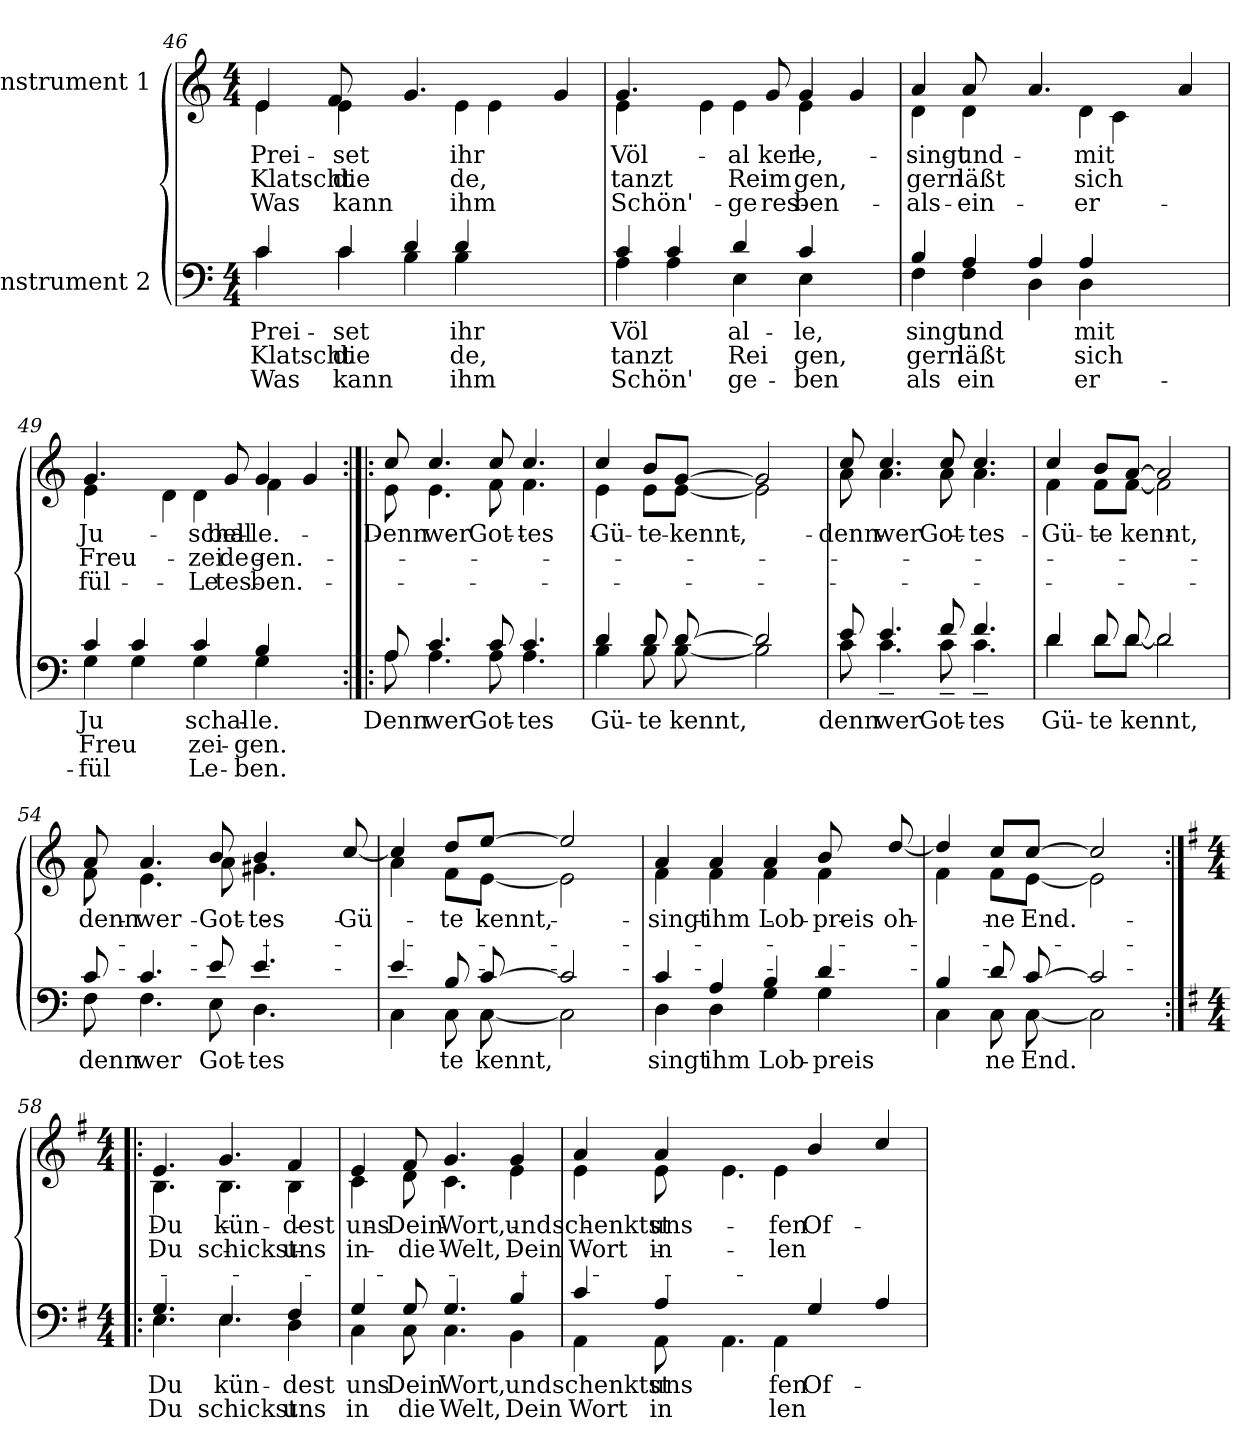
**kern	**text	**text	**text	**kern	**text	**text	**text
*part2	*part2	*part2	*part2	*part1	*part1	*part1	*part1
*staff2	*staff2	*staff2	*staff2	*staff1	*staff1	*staff1	*staff1
*I"Instrument 2	*	*	*	*I"Instrument 1	*	*	*
!!LO:LB:g=z
*clefF4	*	*	*	*clefG2	*	*	*
*k[]	*	*	*	*k[]	*	*	*
*C:	*	*	*	*C:	*	*	*
*M4/4	*	*	*	*M4/4	*	*	*
=46	=46	=46	=46	=46	=46	=46	=46
*^	*	*	*	*	*	*	*
!	!	!LO:LY:a:rj	!LO:LY:a:rj	!LO:LY:a:rj	!	!LO:LY:b:rj	!LO:LY:b:rj	!LO:LY:b:rj
*	*	*	*	*	*^	*	*	*
4c/	4c\	Prei-	-Klatscht	Was	4e/	4e\	Prei-	-Klatscht	Was
!	!	!LO:LY:a:rj	!LO:LY:a:rj	!LO:LY:a:rj	!	!	!LO:LY:b:rj	!LO:LY:b:rj	!LO:LY:b:rj
4c/	4c\	set	die	kann	4e\	8f/	set	die	kann
.	.	.	.	.	.	4.ryy	.	.	.
!	!	!LO:LY:a:rj	!LO:LY:a:rj	!LO:LY:a:rj	!	!	!	!	!
4d/	4B\	.	.	.	4.g/	.	.	.	.
!	!	!LO:LY:a:rj	!LO:LY:a:rj	!LO:LY:a:rj	!	!	!LO:LY:b:rj	!LO:LY:b:rj	!LO:LY:b:rj
4d/	4B\	ihr	de,	ihm	.	4e\	ihr	de,	ihm
!	!	!	!	!	!	!	!LO:LY:b:rj	!LO:LY:b:rj	!LO:LY:b:rj
.	.	.	.	.	4e\	.	.	.	.
4.ryy	4.ryy	.	.	.	.	4.ryy	.	.	.
.	.	.	.	.	4g/	.	.	.	.
=47	=47	=47	=47	=47	=47	=47	=47	=47	=47
!	!	!LO:LY:a:rj	!LO:LY:a:rj	!LO:LY:a:rj	!	!	!LO:LY:b:rj	!LO:LY:b:rj	!LO:LY:b:rj
4c/	4A\	Völ-	-tanzt	Schön'-	4.g/	4e\	Völ-	-tanzt	Schön'-
!	!	!LO:LY:a:rj	!LO:LY:a:rj	!LO:LY:a:rj	!	!	!	!	!
4c/	4A\	--	--	-	.	4ryy	.	.	.
.	.	.	.	.	4e\	.	.	.	.
!	!	!LO:LY:a:rj	!LO:LY:a:rj	!LO:LY:a:rj	!	!	!LO:LY:b:rj	!LO:LY:b:rj	!LO:LY:b:rj
4d/	4E\	al-	-Rei	ge-	.	4e\	al-	-Rei	ge-
!	!	!	!	!	!	!	!LO:LY:b:rj	!LO:LY:b:rj	!LO:LY:b:rj
.	.	.	.	.	8g/	.	-ker	im	res
!	!	!LO:LY:a:rj	!LO:LY:a:rj	!LO:LY:a:rj	!	!	!LO:LY:b:rj	!LO:LY:b:rj	!LO:LY:b:rj
4c/	4E\	-le,	gen,	ben	4g/	4e\	-le,	gen,	ben
4ryy	4ryy	.	.	.	4g/	4ryy	.	.	.
=48	=48	=48	=48	=48	=48	=48	=48	=48	=48
!	!	!LO:LY:a:rj	!LO:LY:a:rj	!LO:LY:a:rj	!	!	!LO:LY:b:rj	!LO:LY:b:rj	!LO:LY:b:rj
4B/	4F\	singt	gern	als	4a/	4d\	singt	gern	als
!	!	!LO:LY:a:rj	!LO:LY:a:rj	!LO:LY:a:rj	!	!	!LO:LY:b:rj	!LO:LY:b:rj	!LO:LY:b:rj
4A/	4F\	und	läßt	ein	4d\	8a/	und	läßt	ein
.	.	.	.	.	.	4.ryy	.	.	.
!	!	!LO:LY:a:rj	!LO:LY:a:rj	!LO:LY:a:rj	!	!	!	!	!
4A/	4D\	.	.	.	4.a/	.	.	.	.
!	!	!LO:LY:a:rj	!LO:LY:a:rj	!LO:LY:a:rj	!	!	!LO:LY:b:rj	!LO:LY:b:rj	!LO:LY:b:rj
4A/	4D\	mit	sich	er-	.	4d\	mit	sich	er-
!	!	!	!	!	!	!	!LO:LY:b:rj	!LO:LY:b:rj	!LO:LY:b:rj
.	.	.	.	.	4c\	.	-	-	.
4.ryy	4.ryy	.	.	.	.	4.ryy	.	.	.
.	.	.	.	.	4a/	.	.	.	.
=49	=49	=49	=49	=49	=49	=49	=49	=49	=49
!	!	!LO:LY:a:rj	!LO:LY:a:rj	!LO:LY:a:rj	!	!	!LO:LY:b:rj	!LO:LY:b:rj	!LO:LY:b:rj
4c/	4G\	-Ju-	-Freu-	-fül-	4.g/	4e\	-Ju-	-Freu-	-fül-
!	!	!LO:LY:a:rj	!LO:LY:a:rj	!LO:LY:a:rj	!	!	!	!	!
4c/	4G\	--	--	--	.	4ryy	.	.	.
.	.	.	.	.	4d\	.	.	.	.
!	!	!LO:LY:a:rj	!LO:LY:a:rj	!LO:LY:a:rj	!	!	!LO:LY:b:rj	!LO:LY:b:rj	!LO:LY:b:rj
4c/	4G\	-schal-	-zei-	-Le-	.	4d\	schal-	-zei-	-Le-
!	!	!	!	!	!	!	!LO:LY:b:rj	!LO:LY:b:rj	!LO:LY:b:rj
.	.	.	.	.	8g/	.	-bel-	-de	tes
!	!	!LO:LY:a:rj	!LO:LY:a:rj	!LO:LY:a:rj	!	!	!LO:LY:b:rj	!LO:LY:b:rj	!LO:LY:b:rj
4B/	4G\	-le.	gen.	ben.	4g/	4f\	-le.	gen.	ben.
4ryy	4ryy	.	.	.	4g/	4ryy	.	.	.
!!LO:LB:g=z	!!
=50:|!|:	=50:|!|:	=50:|!|:	=50:|!|:	=50:|!|:	=50:|!|:	=50:|!|:	=50:|!|:	=50:|!|:	=50:|!|:
!	!	!LO:LY:a:rj	!	!	!	!	!LO:LY:b:rj	!	!
8A/	8A\	Denn	.	.	8cc/	8e\	Denn	.	.
!	!	!LO:LY:a:rj	!	!	!	!	!LO:LY:b:rj	!	!
4.c/	4.A\	wer	.	.	4.cc/	4.e\	wer	.	.
!	!	!LO:LY:a:rj	!	!	!	!	!LO:LY:b:rj	!	!
8c/	8A\	Got-	.	.	8cc/	8f\	Got-	.	.
!	!	!LO:LY:a:rj	!	!	!	!	!LO:LY:b:rj	!	!
4.c/	4.A\	-tes	.	.	4.cc/	4.f\	-tes	.	.
=51	=51	=51	=51	=51	=51	=51	=51	=51	=51
!	!	!LO:LY:a:rj	!	!	!	!	!LO:LY:b:rj	!	!
4d/	4B\	Gü-	.	.	4cc/	4e\	Gü-	.	.
!	!	!LO:LY:a:rj	!	!	!	!	!LO:LY:b:rj	!	!
8d/	8B\	-te	.	.	8b/L	8e\L	-te	.	.
!	!	!LO:LY:a:rj	!	!	!	!	!LO:LY:b:rj	!	!
[>8d/	[<8B\	kennt,	.	.	[>8g/J	[<8e\J	kennt,	.	.
!	!	!LO:LY:a:rj	!	!	!	!	!LO:LY:b:rj	!	!
2d/]	2B\]	.	.	.	2g/]	2e\]	.	.	.
=52	=52	=52	=52	=52	=52	=52	=52	=52	=52
!	!	!LO:LY:a:rj	!	!	!	!	!LO:LY:b:rj	!	!
8e/	8c\	denn	.	.	8cc/	8a\	denn	.	.
!	!	!LO:LY:a:rj	!	!	!	!	!LO:LY:b:rj	!	!
4.e/	4.c~>\	wer	.	.	4.cc/	4.a\	wer	.	.
!	!	!LO:LY:a:rj	!	!	!	!	!LO:LY:b:rj	!	!
8f/	8c~>\	Got-	.	.	8cc/	8a\	Got-	.	.
!	!	!LO:LY:a:rj	!	!	!	!	!LO:LY:b:rj	!	!
4.f/	4.c~>\	-tes	.	.	4.cc/	4.a\	-tes	.	.
=53	=53	=53	=53	=53	=53	=53	=53	=53	=53
!	!	!LO:LY:a:rj	!	!	!	!	!LO:LY:b:rj	!	!
4d/	4d\	Gü-	.	.	4cc/	4f\	Gü-	.	.
!	!	!LO:LY:a:rj	!	!	!	!	!LO:LY:b:rj	!	!
8d/L	8d\L	-te	.	.	8b/L	8f\L	-te	.	.
!	!	!LO:LY:a:rj	!	!	!	!	!LO:LY:b:rj	!	!
8d/	[>8d\J	kennt,	.	.	[>8a/J	[<8f\J	kennt,	.	.
!	!	!LO:LY:a:rj	!	!	!	!	!LO:LY:b:rj	!	!
2d/]	2d\	.	.	.	2a/]	2f\]	.	.	.
!!LO:LB:g=z	!!
=54	=54	=54	=54	=54	=54	=54	=54	=54	=54
!	!	!LO:LY:a:rj	!	!	!	!	!LO:LY:b:rj	!	!
8c/	8F\	denn	.	.	8a/	8f\	denn	.	.
!	!	!LO:LY:a:rj	!	!	!	!	!LO:LY:b:rj	!	!
4.c/	4.F\	wer	.	.	4.a/	4.e\	wer	.	.
!	!	!LO:LY:a:rj	!	!	!	!	!LO:LY:b:rj	!	!
8e/	8E\	Got-	.	.	8b/	8a\	Got-	.	.
!	!	!LO:LY:a:rj	!	!	!	!	!LO:LY:b:rj	!	!
4.e/	4.D\	-tes	.	.	4.g#X\	4b/	-tes	.	.
.	.	.	.	.	.	4ryy	.	.	.
!	!	!	!	!	!	!	!LO:LY:b:rj	!	!
8ryy	8ryy	.	.	.	[>8cc/	.	Gü-	.	.
=55	=55	=55	=55	=55	=55	=55	=55	=55	=55
!	!	!LO:LY:a:rj	!	!	!	!	!LO:LY:b:rj	!	!
4e/	4C\	.	.	.	4cc/]	4a\	--	.	.
!	!	!LO:LY:a:rj	!	!	!	!	!LO:LY:b:rj	!	!
8B/	8C\	te	.	.	8dd/L	8f\L	-te	.	.
!	!	!LO:LY:a:rj	!	!	!	!	!LO:LY:b:rj	!	!
[>8c/	[<8C\	kennt,	.	.	[>8ee/J	[<8e\J	kennt,	.	.
!	!	!LO:LY:a:rj	!	!	!	!	!LO:LY:b:rj	!	!
2c/]	2C\]	.	.	.	2ee/]	2e\]	.	.	.
=56	=56	=56	=56	=56	=56	=56	=56	=56	=56
!	!	!LO:LY:a:rj	!	!	!	!	!LO:LY:b:rj	!	!
4c/	4D\	singt	.	.	4a/	4f\	singt	.	.
!	!	!LO:LY:a:rj	!	!	!	!	!LO:LY:b:rj	!	!
4A/	4D\	ihm	.	.	4a/	4f\	ihm	.	.
!	!	!LO:LY:a:rj	!	!	!	!	!LO:LY:b:rj	!	!
4B/	4G\	Lob-	.	.	4a/	4f\	Lob-	.	.
!	!	!LO:LY:a:rj	!	!	!	!	!LO:LY:b:rj	!	!
4d/	4G\	-preis	.	.	4f\	8b/	-preis	.	.
.	.	.	.	.	.	4ryy	.	.	.
!	!	!	!	!	!	!	!LO:LY:b:rj	!	!
8ryy	8ryy	.	.	.	[>8dd/	.	oh-	.	.
=57	=57	=57	=57	=57	=57	=57	=57	=57	=57
!	!	!LO:LY:a:rj	!	!	!	!	!LO:LY:b:rj	!	!
4B/	4C\	.	.	.	4dd/]	4f\	--	.	.
!	!	!LO:LY:a:rj	!	!	!	!	!LO:LY:b:rj	!	!
8d/	8C\	ne	.	.	8cc/L	8f\L	-ne	.	.
!	!	!LO:LY:a:rj	!	!	!	!	!LO:LY:b:rj	!	!
[>8c/	[<8C\	End.	.	.	[>8cc/J	[<8e\J	End.	.	.
!	!	!LO:LY:a:rj	!	!	!	!	!LO:LY:b:rj	!	!
2c/]	2C\]	.	.	.	2cc/]	2e\]	.	.	.
!!LO:PB:g=z	!!
=58:|!|:	=58:|!|:	=58:|!|:	=58:|!|:	=58:|!|:	=58:|!|:	=58:|!|:	=58:|!|:	=58:|!|:	=58:|!|:
*k[f#]	*	*	*	*	*k[f#]	*	*	*	*
*G:	*	*	*	*	*G:	*	*	*	*
*M4/4	*	*	*	*	*M4/4	*	*	*	*
!	!	!LO:LY:a:rj	!LO:LY:a:rj	!	!	!	!LO:LY:b:rj	!LO:LY:b:rj	!
4.G/	4.E\	Du	Du	.	4.e/	4.B\	Du	Du	.
!	!	!LO:LY:a:rj	!LO:LY:a:rj	!	!	!	!LO:LY:b:rj	!LO:LY:b:rj	!
4.E/	4.E\	kün-	-schickst	.	4.g/	4.B\	kün-	-schickst	.
!	!	!LO:LY:a:rj	!LO:LY:a:rj	!	!	!	!LO:LY:b:rj	!LO:LY:b:rj	!
4F#/	4D\	dest	uns	.	4f#/	4B\	dest	uns	.
=59	=59	=59	=59	=59	=59	=59	=59	=59	=59
!	!	!LO:LY:a:rj	!LO:LY:a:rj	!	!	!	!LO:LY:b:rj	!LO:LY:b:rj	!
4G/	4C\	uns	in	.	4e/	4c\	uns	in	.
!	!	!LO:LY:a:rj	!LO:LY:a:rj	!	!	!	!LO:LY:b:rj	!LO:LY:b:rj	!
8G/	8C\	Dein	die	.	8f#/	8d\	Dein	die	.
!	!	!LO:LY:a:rj	!LO:LY:a:rj	!	!	!	!LO:LY:b:rj	!LO:LY:b:rj	!
4.G/	4.C\	Wort,	Welt,	.	4.g/	4.c\	Wort,	Welt,	.
!	!	!LO:LY:a:rj	!LO:LY:a:rj	!	!	!	!LO:LY:b:rj	!LO:LY:b:rj	!
4B/	4BB\	und	Dein	.	4g/	4e\	und	Dein	.
=60	=60	=60	=60	=60	=60	=60	=60	=60	=60
!	!	!LO:LY:a:rj	!LO:LY:a:rj	!	!	!	!LO:LY:b:rj	!LO:LY:b:rj	!
4c/	4AA\	schenktst	Wort	.	4a/	4e\	schenktst	Wort	.
!	!	!LO:LY:a:rj	!LO:LY:a:rj	!	!	!	!LO:LY:b:rj	!LO:LY:b:rj	!
4A/	8AA\	uns	in	.	4a/	8e\	uns	in	.
.	4.ryy	.	.	.	.	4.ryy	.	.	.
4.AA\	.	.	.	.	4.e\	.	.	.	.
!	!	!LO:LY:a:rj	!LO:LY:a:rj	!	!	!	!LO:LY:b:rj	!LO:LY:b:rj	!
.	4AA\	-fen-	-len	.	.	4e\	-fen-	-len	.
!	!	!LO:LY:a:rj	!LO:LY:a:rj	!	!	!	!LO:LY:b:rj	!LO:LY:b:rj	!
4G/	.	Of-	--	.	4b/	.	Of-	--	.
.	4.ryy	.	.	.	.	4.ryy	.	.	.
4A/	.	.	.	.	4cc/	.	.	.	.
*v	*v	*	*	*	*	*	*	*	*
*	*	*	*	*v	*v	*	*	*
=	=	=	=	=	=	=	=
*-	*-	*-	*-	*-	*-	*-	*-
